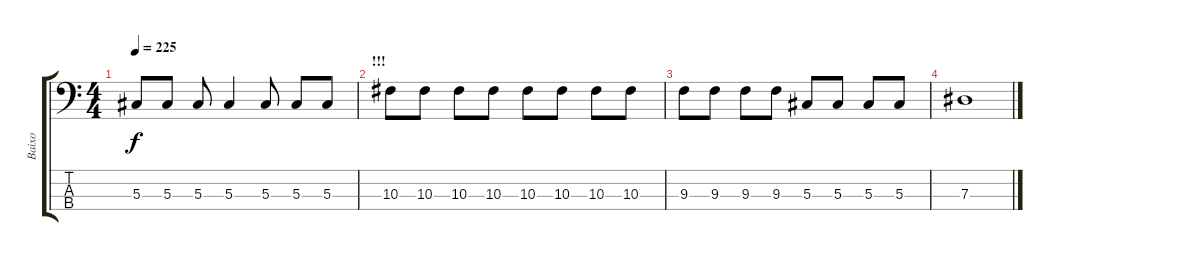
\track ("Baixo" "Baixo") {instrument electricbasspick}
\staff {score tabs}
\tuning (Gb2 Db2 Ab1 Eb1) {hide}
\ts (4 4)
\tempo 225
\clef f4
\ks c
5.3{t}.8{dy f} 5.3.8 5.3.8 5.3.4 5.3.8 5.3.8 5.3.8 |
\section ("" "!!!")
10.3.8 10.3.8 10.3.8 10.3.8 10.3.8 10.3.8 10.3.8 10.3.8 |
9.3.8 9.3.8 9.3.8 9.3.8 5.3.8 5.3.8 5.3.8 5.3.8 |
7.3.1
